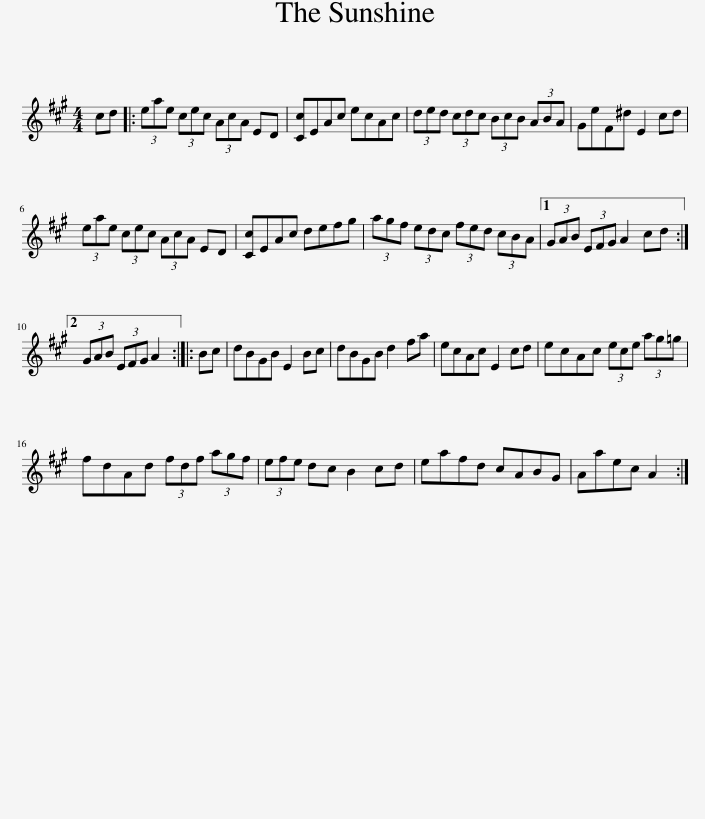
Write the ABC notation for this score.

X:1
L:1/8
M:4/4
I:linebreak $
K:A
V:1 treble
V:1
 cd |: (3eae (3cec (3AcA ED | [Cc]EAc ecAc | (3ded (3cdc (3BcB (3ABA | GeF^d E2 cd |$ %5
 (3eae (3cec (3AcA ED | [Cc]EAc defg | (3agf (3edc (3fed (3cBA |1 (3GAB (3EFG A2 cd :|2$ (3GAB (3EFG A2 :: %10
 Bc | dBGB E2 Bc | dBGB d2 fa | ecAc E2 cd | ecAc (3ece (3ag=g |$ %15
 fdAd (3fdf (3agf | (3efe dc B2 cd | eafd cABG | Aaec A2 :| %19
